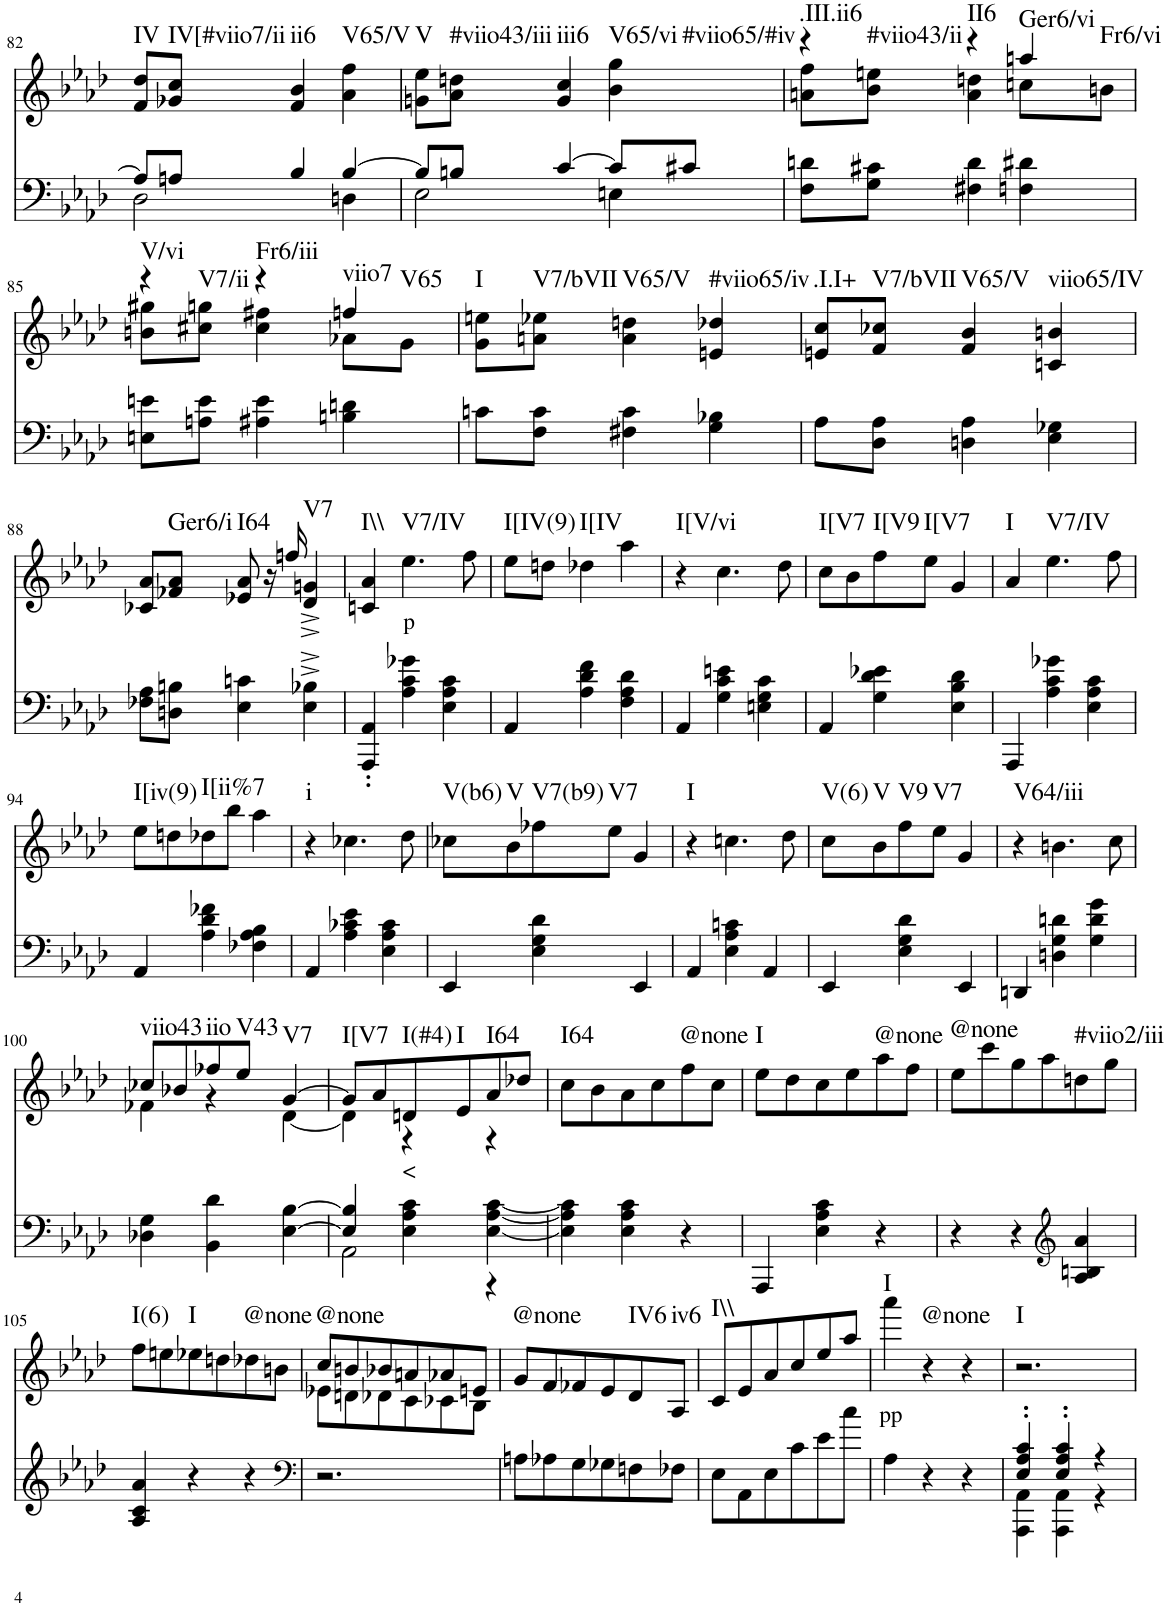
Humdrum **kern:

**kern	**kern	**text	**harte
*part2	*part1	*part1	*part1
*staff2	*staff1	*staff1	*
*I"Piano	*I"Piano	*	*
*I'Pno	*I'Pno	*	*
!!LO:PB:g=z
*clefF4	*clefG2	*	*
*k[b-e-a-d-]	*k[b-e-a-d-]	*	*
*A-:	*A-:	*	*
*M3/4	*M3/4	*	*
=82	=82	=82	=82
*^	*	*	*
!	!	!	!	!LO:H:kt=IV
8A-/L]	2D-\	8f/ 8dd-/L	.	N
!	!	!	!	!LO:H:kt=IV[#viio7/ii
8An/J	.	8g-X/ 8cc/J	.	N
!	!	!	!	!LO:H:kt=ii6
4B-/	.	4f/ 4b-/	.	N
!	!	!	!	!LO:H:kt=V65/V
[4B-/	4Dn\	4a-\ 4ff\	.	N
=83	=83	=83	=83	=83
!	!	!	!	!LO:H:kt=V
8B-/L]	2E-\	8gn\ 8ee-\L	.	N
!	!	!	!	!LO:H:kt=#viio43/iii
8Bn/J	.	8a-\ 8ddn\J	.	N
!	!	!	!	!LO:H:kt=iii6
[4c/	.	4g/ 4cc/	.	N
!	!	!	!	!LO:H:n=1:kt=V65/vi
!	!	!	!	!LO:H:n=2:kt=#viio65/#iv
8c/L]	4En\	4b-\ 4gg\	.	N N
8c#X/J	.	.	.	.
*v	*v	*	*	*
=84	=84	=84	=84
*	*^	*	*
!	!	!	!	!LO:H:n=1:kt=.III.ii6
!	!	!	!	!LO:H:n=2:kt=#viio43/ii
8F\ 8dn\L	4r	8an\ 8ff\L	.	N N
8G\ 8c#X\J	.	8b-\ 8een\J	.	.
!	!	!	!	!LO:H:kt=II6
4F#X\ 4d\	4r	4a\ 4ddn\	.	N
!	!	!	!	!LO:H:n=1:kt=Ger6/vi
!	!	!	!	!LO:H:n=2:kt=Fr6/vi
4Fn\ 4d#X\	4aan/	8ccn\L	.	N N
.	.	8bn\J	.	.
!!LO:LB:g=z	!!
=85	=85	=85	=85	=85
!	!	!	!	!LO:H:n=1:kt=V/vi
!	!	!	!	!LO:H:n=2:kt=V7/ii
8En\ 8en\L	4r	8bn\ 8gg#X\L	.	N N
8An\ 8e\J	.	8cc#X\ 8ggn\J	.	.
!	!	!	!	!LO:H:kt=Fr6/iii
4A#X\ 4e\	4r	4cc#\ 4ff#X\	.	N
!	!	!	!	!LO:H:n=1:kt=viio7
!	!	!	!	!LO:H:n=2:kt=V65
4Bn\ 4dn\	4ffn/	8a-X\L	.	N N
.	.	8g\J	.	.
=86	=86	=86	=86	=86
!	!	!	!	!LO:H:kt=I
*	*v	*v	*	*
8cn\L	8g\ 8een\L	.	N
!	!	!	!LO:H:kt=V7/bVII
8F\ 8c\J	8an\ 8ee-X\J	.	N
!	!	!	!LO:H:kt=V65/V
4F#X\ 4c\	4a\ 4ddn\	.	N
!	!	!	!LO:H:kt=#viio65/iv
4G\ 4B-X\	4en/ 4dd-X/	.	N
=87	=87	=87	=87
!	!	!	!LO:H:kt=.I.I+
8A-\L	8en/ 8cc/L	.	N
!	!	!	!LO:H:kt=V7/bVII
8D-\ 8A-\J	8f/ 8cc-X/J	.	N
!	!	!	!LO:H:kt=V65/V
4Dn\ 4A-\	4f/ 4b-/	.	N
!	!	!	!LO:H:kt=viio65/IV
4E-\ 4G-X\	4cn/ 4bn/	.	N
!!LO:LB:g=z
=88	=88	=88	=88
8F-X\ 8A-\L	8c-X/ 8a-/L	.	.
!	!	!	!LO:H:kt=Ger6/i
8Dn\ 8Bn\J	8f-X/ 8a-/J	.	N
!	!	!	!LO:H:kt=I64
4E-\ 4cn\	8e-X/ 8a-/	.	N
.	16r	.	.
.	16ffn/	.	.
!	!	!	!LO:H:kt=V7
4E-\^ 4B-X\^	4d-/^ 4gn/^	.	N
=89	=89	=89	=89
!	!	!	!LO:H:kt=I\\
4AAA-/' 4AA-/'	4cn/ 4a-/	.	N
!	!	!LO:LY:b	!LO:H:kt=V7/IV
4A-\ 4c\ 4g-X\	4.ee-\	p	N
4E-\ 4A-\ 4c\	.	.	.
.	8ff\	.	.
=90	=90	=90	=90
!	!	!	!LO:H:kt=I[IV(9)
4AA-/	8ee-\L	.	N
.	8ddn\J	.	.
!	!	!	!LO:H:kt=I[IV
4A-\ 4d-\ 4f\	4dd-X\	.	N
4F\ 4A-\ 4d-\	4aa-\	.	.
=91	=91	=91	=91
!	!	!	!LO:H:kt=I[V/vi
4AA-/	4r	.	N
4G\ 4c\ 4en\	4.cc\	.	.
4En\ 4G\ 4c\	.	.	.
.	8dd-\	.	.
=92	=92	=92	=92
!	!	!	!LO:H:kt=I[V7
4AA-/	8cc\L	.	N
.	8b-\	.	.
!	!	!	!LO:H:kt=I[V9
4G\ 4d-\ 4e-X\	8ff\	.	N
!	!	!	!LO:H:kt=I[V7
.	8ee-\J	.	N
4E-\ 4B-\ 4d-\	4g/	.	.
=93	=93	=93	=93
!	!	!	!LO:H:kt=I
4AAA-/	4a-/	.	N
!	!	!	!LO:H:kt=V7/IV
4A-\ 4c\ 4g-X\	4.ee-\	.	N
4E-\ 4A-\ 4c\	.	.	.
.	8ff\	.	.
!!LO:LB:g=z
=94	=94	=94	=94
!	!	!	!LO:H:kt=I[iv(9)
4AA-/	8ee-\L	.	N
.	8ddn\	.	.
!	!	!	!LO:H:kt=I[ii%7
4A-\ 4d-\ 4f-X\	8dd-X\	.	N
.	8bb-\J	.	.
4F-X\ 4A-\ 4B-\	4aa-\	.	.
=95	=95	=95	=95
!	!	!	!LO:H:kt=i
4AA-/	4r	.	N
4A-\ 4c-X\ 4e-\	4.cc-X\	.	.
4E-\ 4A-\ 4c-\	.	.	.
.	8dd-\	.	.
=96	=96	=96	=96
!	!	!	!LO:H:kt=V(b6)
4EE-/	8cc-X\L	.	N
!	!	!	!LO:H:kt=V
.	8b-\	.	N
!	!	!	!LO:H:kt=V7(b9)
4E-\ 4G\ 4d-\	8ff-X\	.	N
!	!	!	!LO:H:kt=V7
.	8ee-\J	.	N
4EE-/	4g/	.	.
=97	=97	=97	=97
!	!	!	!LO:H:kt=I
4AA-/	4r	.	N
4E-\ 4A-\ 4cn\	4.ccn\	.	.
4AA-/	.	.	.
.	8dd-\	.	.
=98	=98	=98	=98
!	!	!	!LO:H:kt=V(6)
4EE-/	8cc\L	.	N
!	!	!	!LO:H:kt=V
.	8b-\	.	N
!	!	!	!LO:H:kt=V9
4E-\ 4G\ 4d-\	8ff\	.	N
!	!	!	!LO:H:kt=V7
.	8ee-\J	.	N
4EE-/	4g/	.	.
=99	=99	=99	=99
!	!	!	!LO:H:kt=V64/iii
4DDn/	4r	.	N
4Dn\ 4G\ 4dn\	4.bn\	.	.
4G\ 4d\ 4g\	.	.	.
.	8cc\	.	.
!!LO:LB:g=z
=100	=100	=100	=100
*	*^	*	*
!	!	!	!	!LO:H:kt=viio43
4D-X\ 4G\	8cc-X/L	4f-X\	.	N
.	8b-X/	.	.	.
!	!	!	!	!LO:H:kt=iio
4BB-\ 4d-\	8ff-X/	4r	.	N
!	!	!	!	!LO:H:kt=V43
.	8ee-/J	.	.	N
!	!	!	!	!LO:H:kt=V7
[4E-\ [4B-\	[4g/	[4d-\	.	N
=101	=101	=101	=101	=101
*^	*	*	*	*
!	!	!	!	!	!LO:H:kt=I[V7
2AA-\	4E-/] 4B-/]	8g/L]	4d-\]	.	N
.	.	8a-/	.	.	.
!	!	!	!	!LO:LY:b	!LO:H:kt=I(#4)
.	4E-\ 4A-\ 4c\	8dn/	4r	<	N
!	!	!	!	!	!LO:H:kt=I
.	.	8e-/	.	.	N
!	!	!	!	!	!LO:H:kt=I64
[4E-\ [4A-\ [4c\	4r	8a-/	4r	.	N
.	.	8dd-X/J	.	.	.
*v	*v	*	*	*	*
*	*v	*v	*	*
=102	=102	=102	=102
!	!	!	!LO:H:kt=I64
4E-\] 4A-\] 4c\]	8cc\L	.	N
.	8b-\	.	.
4E-\ 4A-\ 4c\	8a-\	.	.
.	8cc\	.	.
!	!	!	!LO:H:kt=@none
4r	8ff\	.	N
.	8cc\J	.	.
=103	=103	=103	=103
!	!	!	!LO:H:kt=I
4AAA-/	8ee-\L	.	N
.	8dd-\	.	.
4E-\ 4A-\ 4c\	8cc\	.	.
.	8ee-\	.	.
!	!	!	!LO:H:kt=@none
4r	8aa-\	.	N
.	8ff\J	.	.
=104	=104	=104	=104
!	!	!	!LO:H:kt=@none
4r	8ee-\L	.	N
.	8ccc\	.	.
4r	8gg\	.	.
.	8aa-\	.	.
*clefG2	*	*	*
!	!	!	!LO:H:kt=#viio2/iii
4A-/ 4Bn/ 4a-/	8ddn\	.	N
.	8gg\J	.	.
!!LO:LB:g=z
=105	=105	=105	=105
!	!	!	!LO:H:kt=I(6)
4A-/ 4c/ 4a-/	8ff\L	.	N
.	8een\	.	.
!	!	!	!LO:H:kt=I
4r	8ee-X\	.	N
.	8ddn\	.	.
!	!	!	!LO:H:kt=@none
4r	8dd-X\	.	N
.	8bn\J	.	.
=106	=106	=106	=106
*clefF4	*	*	*
*	*^	*	*
!	!	!	!	!LO:H:kt=@none
2.r	8cc/L	8e-X\L	.	N
.	8bn/	8dn\	.	.
.	8b-X/	8d-X\	.	.
.	8an/	8c\	.	.
.	8a-X/	8c-X\	.	.
.	8en/J	8B-\J	.	.
=107	=107	=107	=107	=107
!	!	!	!	!LO:H:kt=@none
*	*v	*v	*	*
8An\L	8g/L	.	N
8A-X\	8f/	.	.
8G\	8f-X/	.	.
8G-X\	8e-/	.	.
!	!	!	!LO:H:kt=IV6
8Fn\	8d-/	.	N
!	!	!	!LO:H:kt=iv6
8F-X\J	8A-/J	.	N
=108	=108	=108	=108
!	!	!	!LO:H:kt=I\\
8E-\L	8c/L	.	N
8AA-\	8e-/	.	.
8E-\	8a-/	.	.
8c\	8cc/	.	.
8e-\	8ee-/	.	.
8cc\J	8aa-/J	.	.
=109	=109	=109	=109
!	!	!LO:LY:b	!LO:H:kt=I
4A-\	4aaa-\	pp	N
!	!	!	!LO:H:kt=@none
4r	4r	.	N
4r	4r	.	.
=110	=110	=110	=110
*^	*	*	*
!	!	!	!	!LO:H:kt=I
4E-/' 4A-/' 4c/'	4AAA-\ 4AA-\	2.r	.	N
4E-/' 4A-/' 4c/'	4AAA-\ 4AA-\	.	.	.
4r	4r	.	.	.
*v	*v	*	*	*
=	=	=	=
*-	*-	*-	*-
